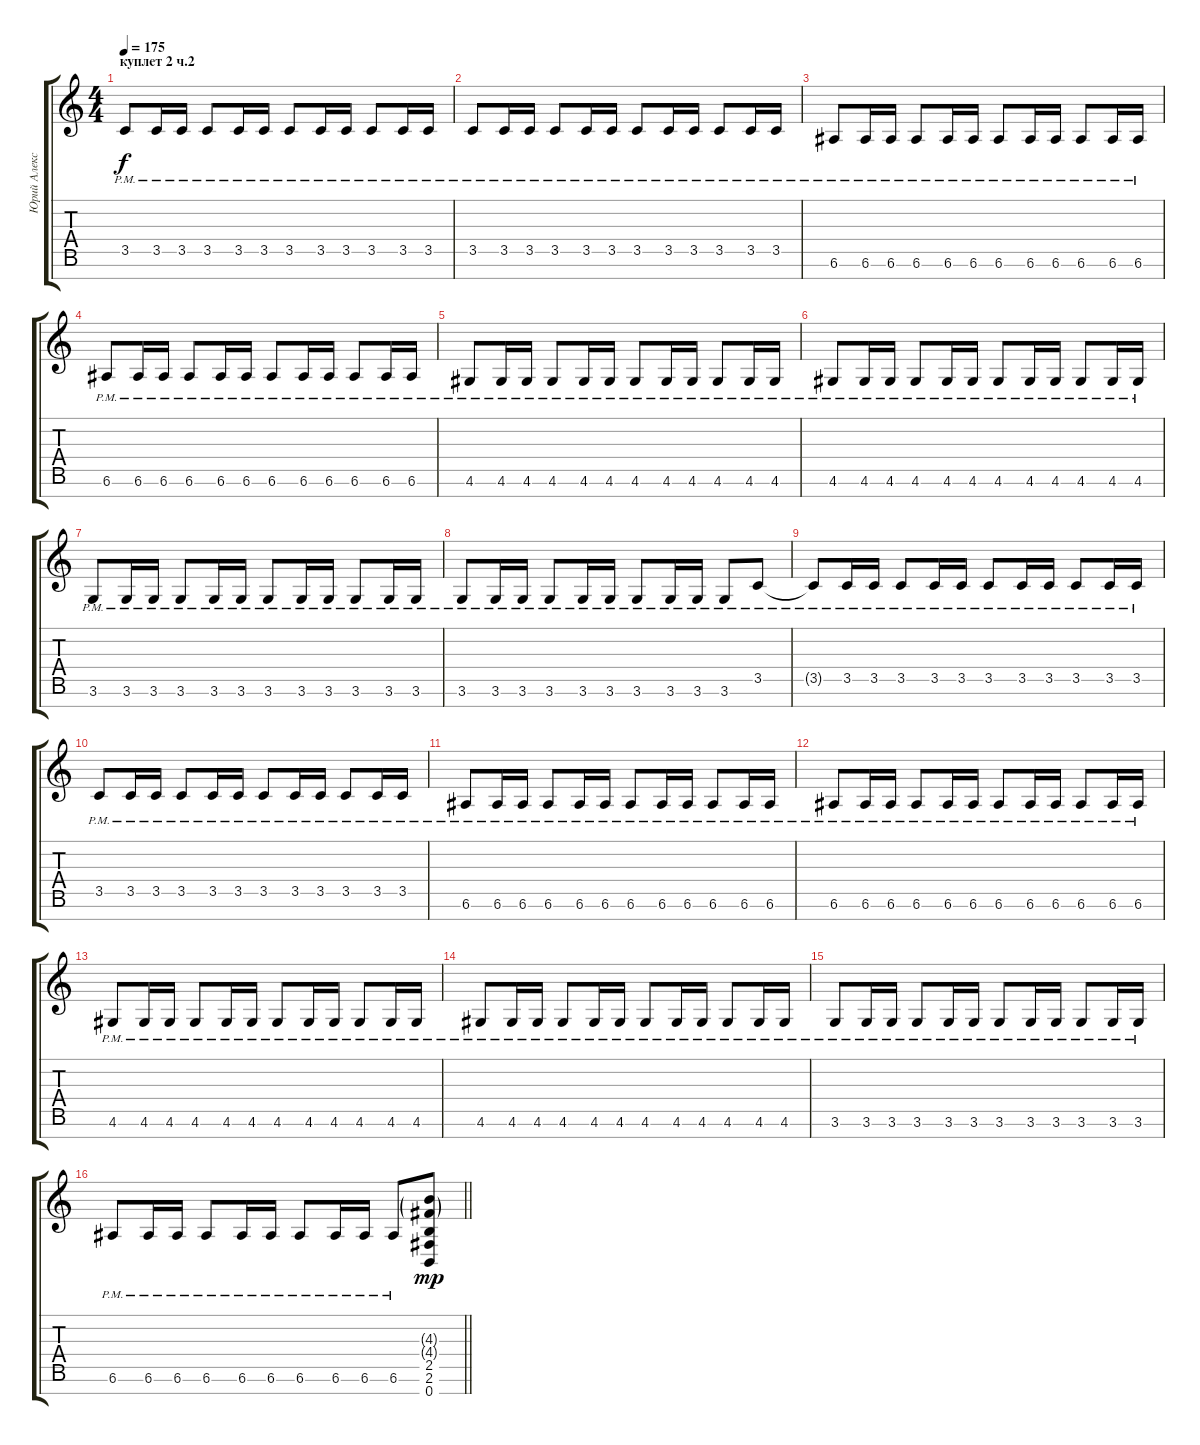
\track ("Юрий Алексеев" "Юрий Алекс") {instrument distortionguitar}
\staff {score tabs}
\tuning (E4 B3 G3 D3 A2 E2 B1) {hide}
\ts (4 4)
\section ("" "куплет 2 ч.2")
\tempo 175
\clef g2
\ks c
3.5{pm t}.8{dy f} 3.5{pm}.16 3.5{pm}.16 3.5{pm}.8 3.5{pm}.16 3.5{pm}.16 3.5{pm}.8 3.5{pm}.16 3.5{pm}.16 3.5{pm}.8 3.5{pm}.16 3.5{pm}.16 |
3.5{pm}.8 3.5{pm}.16 3.5{pm}.16 3.5{pm}.8 3.5{pm}.16 3.5{pm}.16 3.5{pm}.8 3.5{pm}.16 3.5{pm}.16 3.5{pm}.8 3.5{pm}.16 3.5{pm}.16 |
6.6{pm}.8 6.6{pm}.16 6.6{pm}.16 6.6{pm}.8 6.6{pm}.16 6.6{pm}.16 6.6{pm}.8 6.6{pm}.16 6.6{pm}.16 6.6{pm}.8 6.6{pm}.16 6.6{pm}.16 |
6.6{pm}.8 6.6{pm}.16 6.6{pm}.16 6.6{pm}.8 6.6{pm}.16 6.6{pm}.16 6.6{pm}.8 6.6{pm}.16 6.6{pm}.16 6.6{pm}.8 6.6{pm}.16 6.6{pm}.16 |
4.6{pm}.8 4.6{pm}.16 4.6{pm}.16 4.6{pm}.8 4.6{pm}.16 4.6{pm}.16 4.6{pm}.8 4.6{pm}.16 4.6{pm}.16 4.6{pm}.8 4.6{pm}.16 4.6{pm}.16 |
4.6{pm}.8 4.6{pm}.16 4.6{pm}.16 4.6{pm}.8 4.6{pm}.16 4.6{pm}.16 4.6{pm}.8 4.6{pm}.16 4.6{pm}.16 4.6{pm}.8 4.6{pm}.16 4.6{pm}.16 |
3.6{pm}.8 3.6{pm}.16 3.6{pm}.16 3.6{pm}.8 3.6{pm}.16 3.6{pm}.16 3.6{pm}.8 3.6{pm}.16 3.6{pm}.16 3.6{pm}.8 3.6{pm}.16 3.6{pm}.16 |
3.6{pm}.8 3.6{pm}.16 3.6{pm}.16 3.6{pm}.8 3.6{pm}.16 3.6{pm}.16 3.6{pm}.8 3.6{pm}.16 3.6{pm}.16 3.6{pm}.8 3.5{pm}.8 |
3.5{pm t}.8 3.5{pm}.16 3.5{pm}.16 3.5{pm}.8 3.5{pm}.16 3.5{pm}.16 3.5{pm}.8 3.5{pm}.16 3.5{pm}.16 3.5{pm}.8 3.5{pm}.16 3.5{pm}.16 |
3.5{pm}.8 3.5{pm}.16 3.5{pm}.16 3.5{pm}.8 3.5{pm}.16 3.5{pm}.16 3.5{pm}.8 3.5{pm}.16 3.5{pm}.16 3.5{pm}.8 3.5{pm}.16 3.5{pm}.16 |
6.6{pm}.8 6.6{pm}.16 6.6{pm}.16 6.6{pm}.8 6.6{pm}.16 6.6{pm}.16 6.6{pm}.8 6.6{pm}.16 6.6{pm}.16 6.6{pm}.8 6.6{pm}.16 6.6{pm}.16 |
6.6{pm}.8 6.6{pm}.16 6.6{pm}.16 6.6{pm}.8 6.6{pm}.16 6.6{pm}.16 6.6{pm}.8 6.6{pm}.16 6.6{pm}.16 6.6{pm}.8 6.6{pm}.16 6.6{pm}.16 |
4.6{pm}.8 4.6{pm}.16 4.6{pm}.16 4.6{pm}.8 4.6{pm}.16 4.6{pm}.16 4.6{pm}.8 4.6{pm}.16 4.6{pm}.16 4.6{pm}.8 4.6{pm}.16 4.6{pm}.16 |
4.6{pm}.8 4.6{pm}.16 4.6{pm}.16 4.6{pm}.8 4.6{pm}.16 4.6{pm}.16 4.6{pm}.8 4.6{pm}.16 4.6{pm}.16 4.6{pm}.8 4.6{pm}.16 4.6{pm}.16 |
3.6{pm}.8 3.6{pm}.16 3.6{pm}.16 3.6{pm}.8 3.6{pm}.16 3.6{pm}.16 3.6{pm}.8 3.6{pm}.16 3.6{pm}.16 3.6{pm}.8 3.6{pm}.16 3.6{pm}.16 |
\barLineRight lightlight
6.6{pm}.8 6.6{pm}.16 6.6{pm}.16 6.6{pm}.8 6.6{pm}.16 6.6{pm}.16 6.6{pm}.8 6.6{pm}.16 6.6{pm}.16 6.6{pm}.8 (4.3{g} 4.4{g} 2.5 2.6 0.7).8{dy mp}
